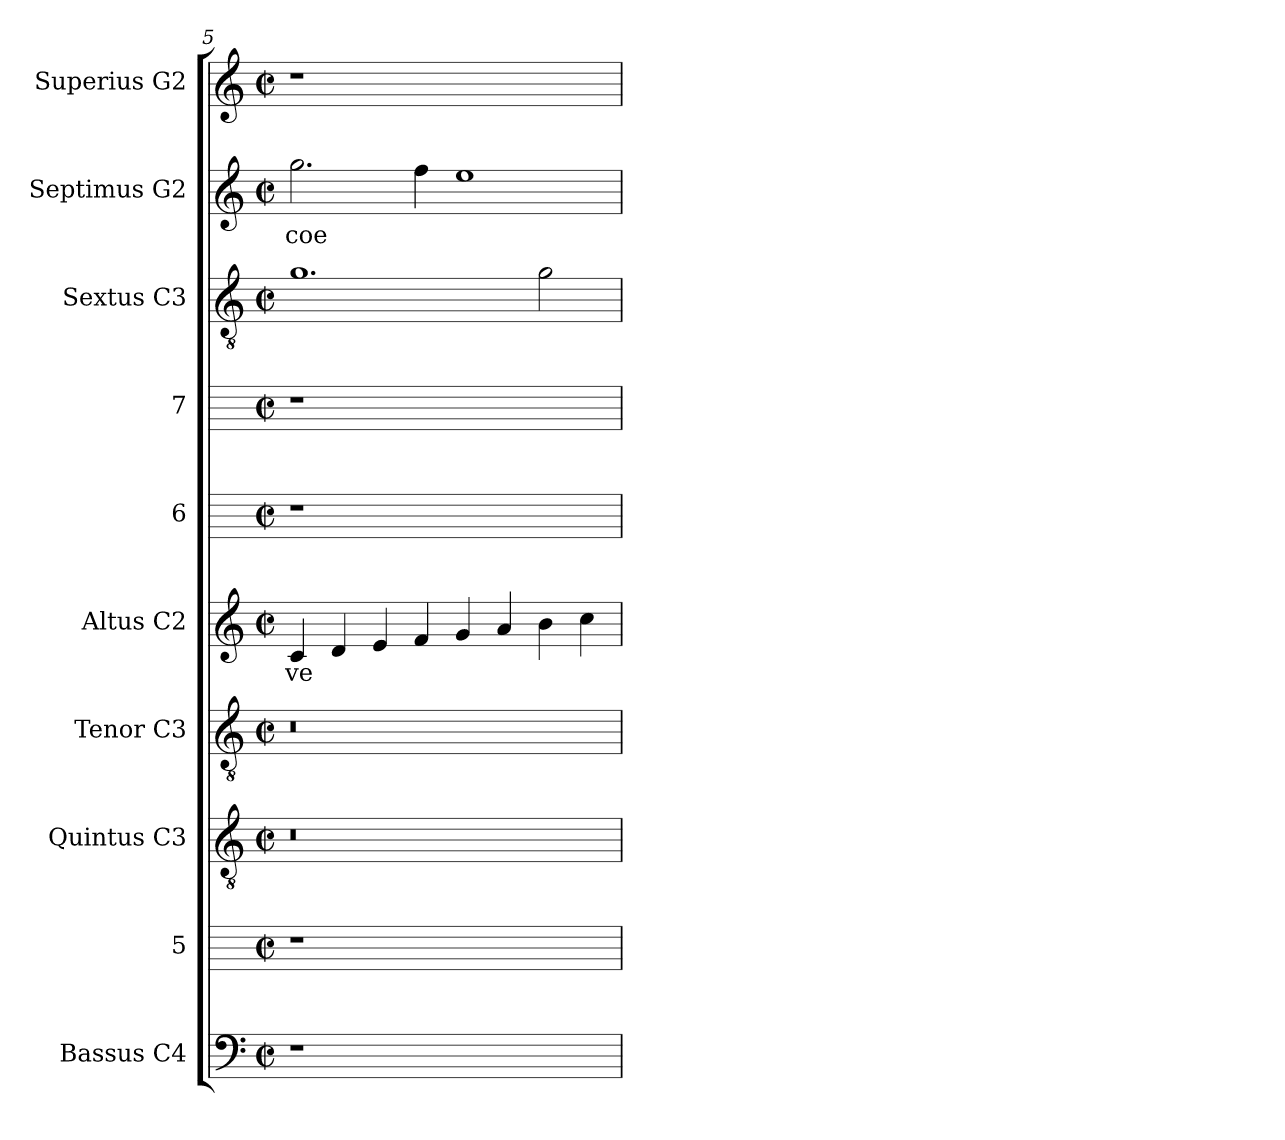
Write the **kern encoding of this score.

**kern	**kern	**kern	**kern	**kern	**text	**kern	**kern	**kern	**kern	**text	**kern
*part10	*part9	*part8	*part7	*part6	*part6	*part5	*part4	*part3	*part2	*part2	*part1
*staff10	*staff9	*staff8	*staff7	*staff6	*staff6	*staff5	*staff4	*staff3	*staff2	*staff2	*staff1
*I"Bassus  C4	*I"5	*I"Quintus  C3	*I"Tenor  C3	*I"Altus  C2	*	*I"6	*I"7	*I"Sextus  C3	*I"Septimus  G2	*	*I"Superius  G2
*I'B	*	*	*I'T	*I'A	*	*	*	*	*	*	*I'S
*clefF4	*	*clefGv2	*clefGv2	*clefG2	*	*	*	*clefGv2	*clefG2	*	*clefG2
*k[]	*k[]	*k[]	*k[]	*k[]	*	*k[]	*k[]	*k[]	*k[]	*	*k[]
*C:	*C:	*C:	*C:	*C:	*	*C:	*C:	*C:	*C:	*	*C:
*M2/2	*M2/2	*M2/2	*M2/2	*M2/2	*	*M2/2	*M2/2	*M2/2	*M2/2	*	*M2/2
*met(c|)	*met(c|)	*met(c|)	*met(c|)	*met(c|)	*	*met(c|)	*met(c|)	*met(c|)	*met(c|)	*	*met(c|)
=5	=5	=5	=5	=5	=5	=5	=5	=5	=5	=5	=5
!	!	!	!	!	!LO:LY:b:cj	!	!	!	!	!LO:LY:b:cj	!
1r	1r	0r	0r	4c/	ve-	1r	1r	1.g	2.gg\	coe-	1r
!	!	!	!	!	!LO:LY:b:cj	!	!	!	!	!	!
.	.	.	.	4d/	--	.	.	.	.	.	.
!	!	!	!	!	!LO:LY:b:cj	!	!	!	!	!	!
.	.	.	.	4e/	--	.	.	.	.	.	.
!	!	!	!	!	!LO:LY:b:cj	!	!	!	!	!LO:LY:b:cj	!
.	.	.	.	4f/	--	.	.	.	4ff\	--	.
!	!	!	!	!	!LO:LY:b:cj	!	!	!	!	!LO:LY:b:cj	!
1ryy	1ryy	.	.	4g/	--	1ryy	1ryy	.	1ee	--	1ryy
!	!	!	!	!	!LO:LY:b:cj	!	!	!	!	!	!
.	.	.	.	4a/	--	.	.	.	.	.	.
!	!	!	!	!	!LO:LY:b:cj	!	!	!	!	!	!
.	.	.	.	4b\	--	.	.	2g\	.	.	.
!	!	!	!	!	!LO:LY:b:cj	!	!	!	!	!	!
.	.	.	.	4cc\	--	.	.	.	.	.	.
=	=	=	=	=	=	=	=	=	=	=	=
*-	*-	*-	*-	*-	*-	*-	*-	*-	*-	*-	*-
